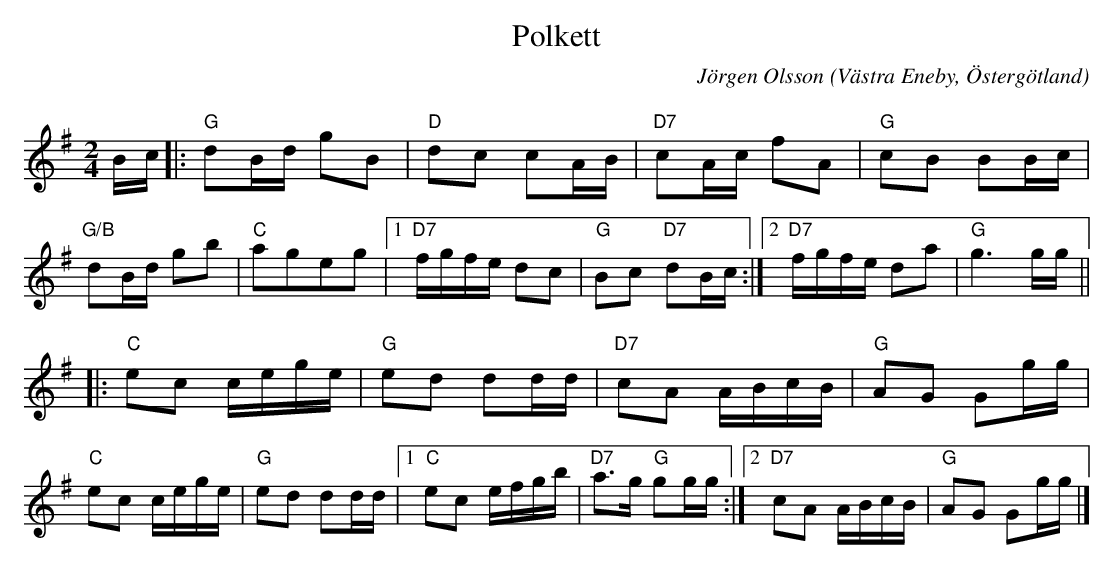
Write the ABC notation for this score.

X:1
T:Polkett
C:Jörgen Olsson
O:Västra Eneby, Östergötland
Q:100
M:2/4
L:1/8
K:G
B/2c/2|:"G"dB/2d/2 gB|"D"dc cA/2B/2|"D7"cA/2c/2 fA|"G"cB BB/2c/2|
"G/B"dB/2d/2 gb|"C"ageg|1"D7"f/g/f/e/ dc|"G" Bc "D7"dB/2c/2 :|2"D7"f/g/f/e/ da|"G" g3 g/2g/2 ||
|:"C"ec c/2e/2g/2e/2 |"G"ed dd/2d/2|"D7"cA A/2B/2c/2B/2|"G"AG Gg/2g/2|
"C"ec c/2e/2g/2e/2 |"G"ed dd/2d/2|1"C"ec e/2f/2g/2b/2|"D7"a>g "G"gg/2g/2 :|2"D7"cA A/2B/2c/2B/2|"G"AG Gg/2g/2 |]
